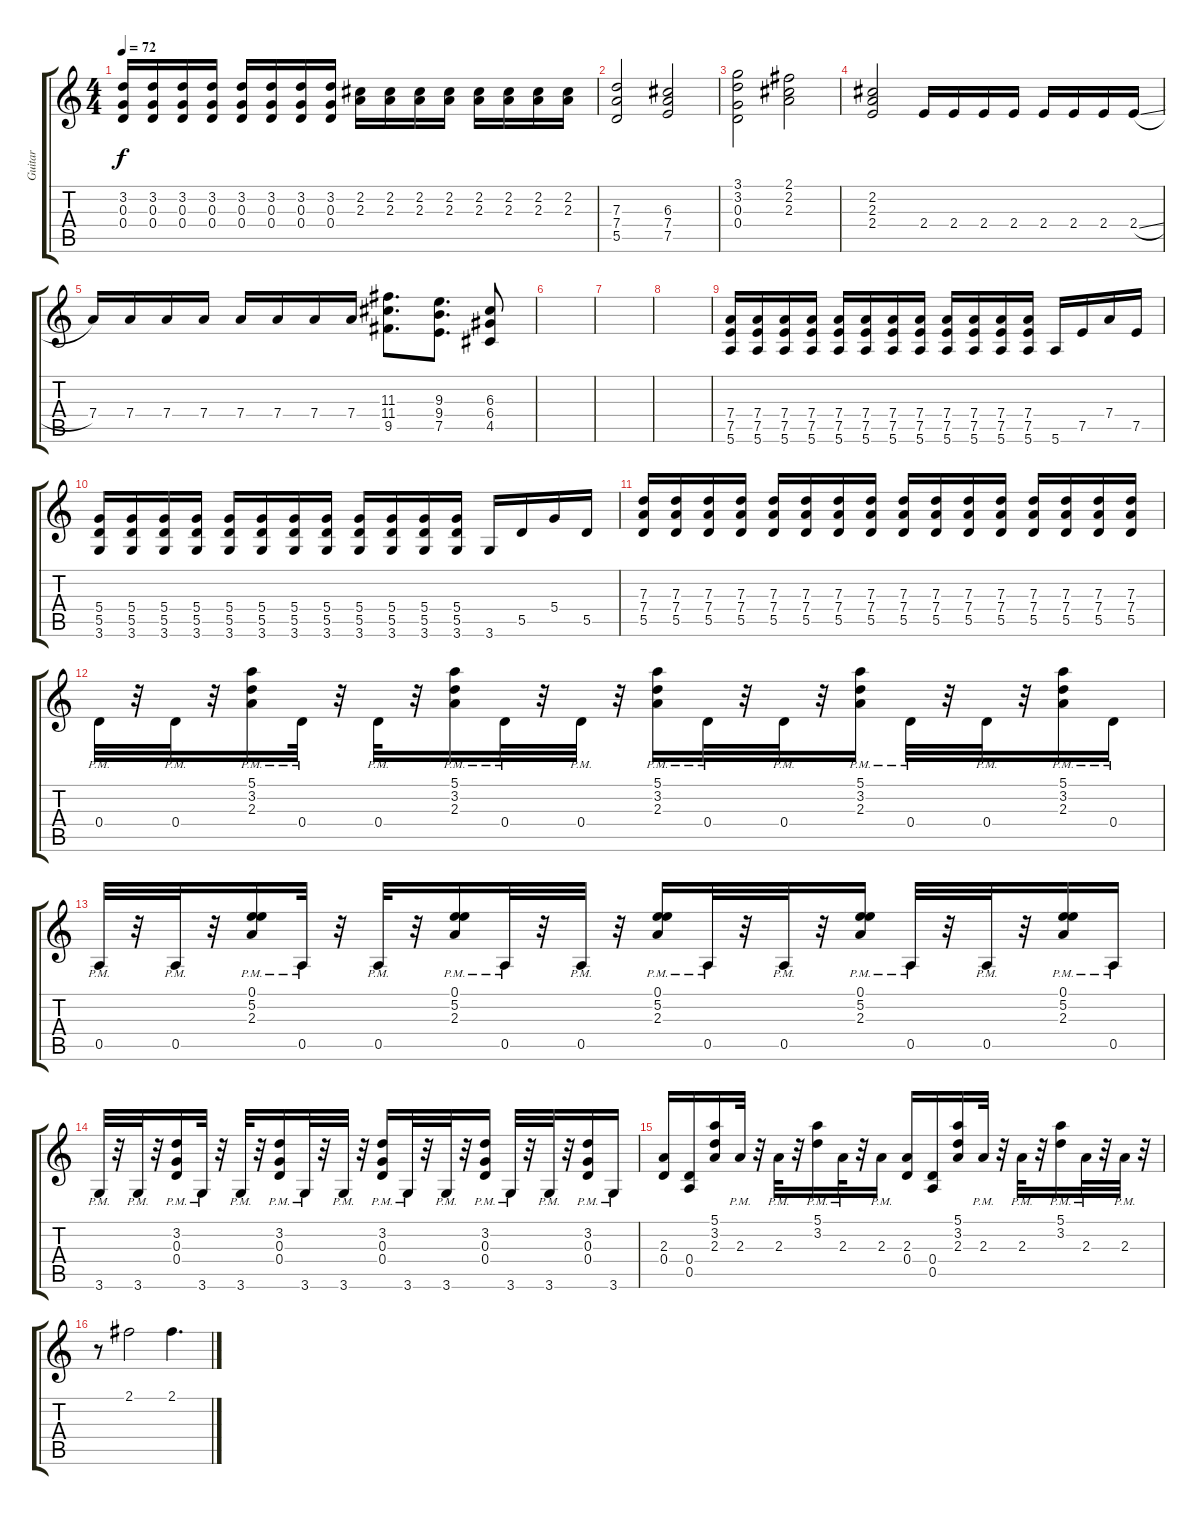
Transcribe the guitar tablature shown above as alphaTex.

\track ("Guitar" "Guitar") {instrument overdrivenguitar}
\staff {score tabs}
\tuning (E4 B3 G3 D3 A2 E2) {hide}
\ts (4 4)
\tempo 72
\clef g2
\ks c
(3.2 0.3 0.4).16{dy f} (3.2 0.3 0.4).16 (3.2 0.3 0.4).16 (3.2 0.3 0.4).16 (3.2 0.3 0.4).16 (3.2 0.3 0.4).16 (3.2 0.3 0.4).16 (3.2 0.3 0.4).16 (2.2 2.3).16 (2.2 2.3).16 (2.2 2.3).16 (2.2 2.3).16 (2.2 2.3).16 (2.2 2.3).16 (2.2 2.3).16 (2.2 2.3).16 |
(7.3 7.4 5.5).2 (6.3 7.4 7.5).2 |
(3.1 3.2 0.3 0.4).2 (2.1 2.2 2.3).2 |
(2.2 2.3 2.4).2 2.4.16 2.4.16 2.4.16 2.4.16 2.4.16 2.4.16 2.4.16 2.4{sl}.16 |
7.4.16 7.4.16 7.4.16 7.4.16 7.4.16 7.4.16 7.4.16 7.4.16 (11.3 11.4 9.5).8{d} (9.3 9.4 7.5).8{d} (6.3 6.4 4.5).8 |
|
|
|
(7.4 7.5 5.6).16 (7.4 7.5 5.6).16 (7.4 7.5 5.6).16 (7.4 7.5 5.6).16 (7.4 7.5 5.6).16 (7.4 7.5 5.6).16 (7.4 7.5 5.6).16 (7.4 7.5 5.6).16 (7.4 7.5 5.6).16 (7.4 7.5 5.6).16 (7.4 7.5 5.6).16 (7.4 7.5 5.6).16 5.6.16 7.5.16 7.4.16 7.5.16 |
(5.4 5.5 3.6).16 (5.4 5.5 3.6).16 (5.4 5.5 3.6).16 (5.4 5.5 3.6).16 (5.4 5.5 3.6).16 (5.4 5.5 3.6).16 (5.4 5.5 3.6).16 (5.4 5.5 3.6).16 (5.4 5.5 3.6).16 (5.4 5.5 3.6).16 (5.4 5.5 3.6).16 (5.4 5.5 3.6).16 3.6.16 5.5.16 5.4.16 5.5.16 |
(7.3 7.4 5.5).16 (7.3 7.4 5.5).16 (7.3 7.4 5.5).16 (7.3 7.4 5.5).16 (7.3 7.4 5.5).16 (7.3 7.4 5.5).16 (7.3 7.4 5.5).16 (7.3 7.4 5.5).16 (7.3 7.4 5.5).16 (7.3 7.4 5.5).16 (7.3 7.4 5.5).16 (7.3 7.4 5.5).16 (7.3 7.4 5.5).16 (7.3 7.4 5.5).16 (7.3 7.4 5.5).16 (7.3 7.4 5.5).16 |
0.4{pm}.32 r.32 0.4{pm}.32 r.32 (5.1{pm} 3.2{pm} 2.3{pm}).16 0.4{pm}.32 r.32 0.4{pm}.32 r.32 (5.1{pm} 3.2{pm} 2.3{pm}).16 0.4{pm}.32 r.32 0.4{pm}.32 r.32 (5.1{pm} 3.2{pm} 2.3{pm}).16 0.4{pm}.32 r.32 0.4{pm}.32 r.32 (5.1{pm} 3.2{pm} 2.3{pm}).16 0.4{pm}.32 r.32 0.4{pm}.32 r.32 (5.1{pm} 3.2{pm} 2.3{pm}).16 0.4{pm}.16 |
0.5{pm}.32 r.32 0.5{pm}.32 r.32 (0.1{pm} 5.2{pm} 2.3{pm}).16 0.5{pm}.32 r.32 0.5{pm}.32 r.32 (0.1{pm} 5.2{pm} 2.3{pm}).16 0.5{pm}.32 r.32 0.5{pm}.32 r.32 (0.1{pm} 5.2{pm} 2.3{pm}).16 0.5{pm}.32 r.32 0.5{pm}.32 r.32 (0.1{pm} 5.2{pm} 2.3{pm}).16 0.5{pm}.32 r.32 0.5{pm}.32 r.32 (0.1{pm} 5.2{pm} 2.3{pm}).16 0.5{pm}.16 |
3.6{pm}.32 r.32 3.6{pm}.32 r.32 (3.2{pm} 0.3{pm} 0.4{pm}).16 3.6{pm}.32 r.32 3.6{pm}.32 r.32 (3.2{pm} 0.3{pm} 0.4{pm}).16 3.6{pm}.32 r.32 3.6{pm}.32 r.32 (3.2{pm} 0.3{pm} 0.4{pm}).16 3.6{pm}.32 r.32 3.6{pm}.32 r.32 (3.2{pm} 0.3{pm} 0.4{pm}).16 3.6{pm}.32 r.32 3.6{pm}.32 r.32 (3.2{pm} 0.3{pm} 0.4{pm}).16 3.6{pm}.16 |
(2.3 0.4).16 (0.4 0.5).16 (5.1 3.2 2.3).16 2.3{pm}.32 r.32 2.3{pm}.32 r.32 (5.1{pm} 3.2{pm}).16 2.3{pm}.32 r.32 2.3{pm}.16 (2.3 0.4).16 (0.4 0.5).16 (5.1 3.2 2.3).16 2.3{pm}.32 r.32 2.3{pm}.32 r.32 (5.1{pm} 3.2{pm}).16 2.3{pm}.32 r.32 2.3{pm}.32 r.32 |
r.8 2.1.2 2.1.4{d}
